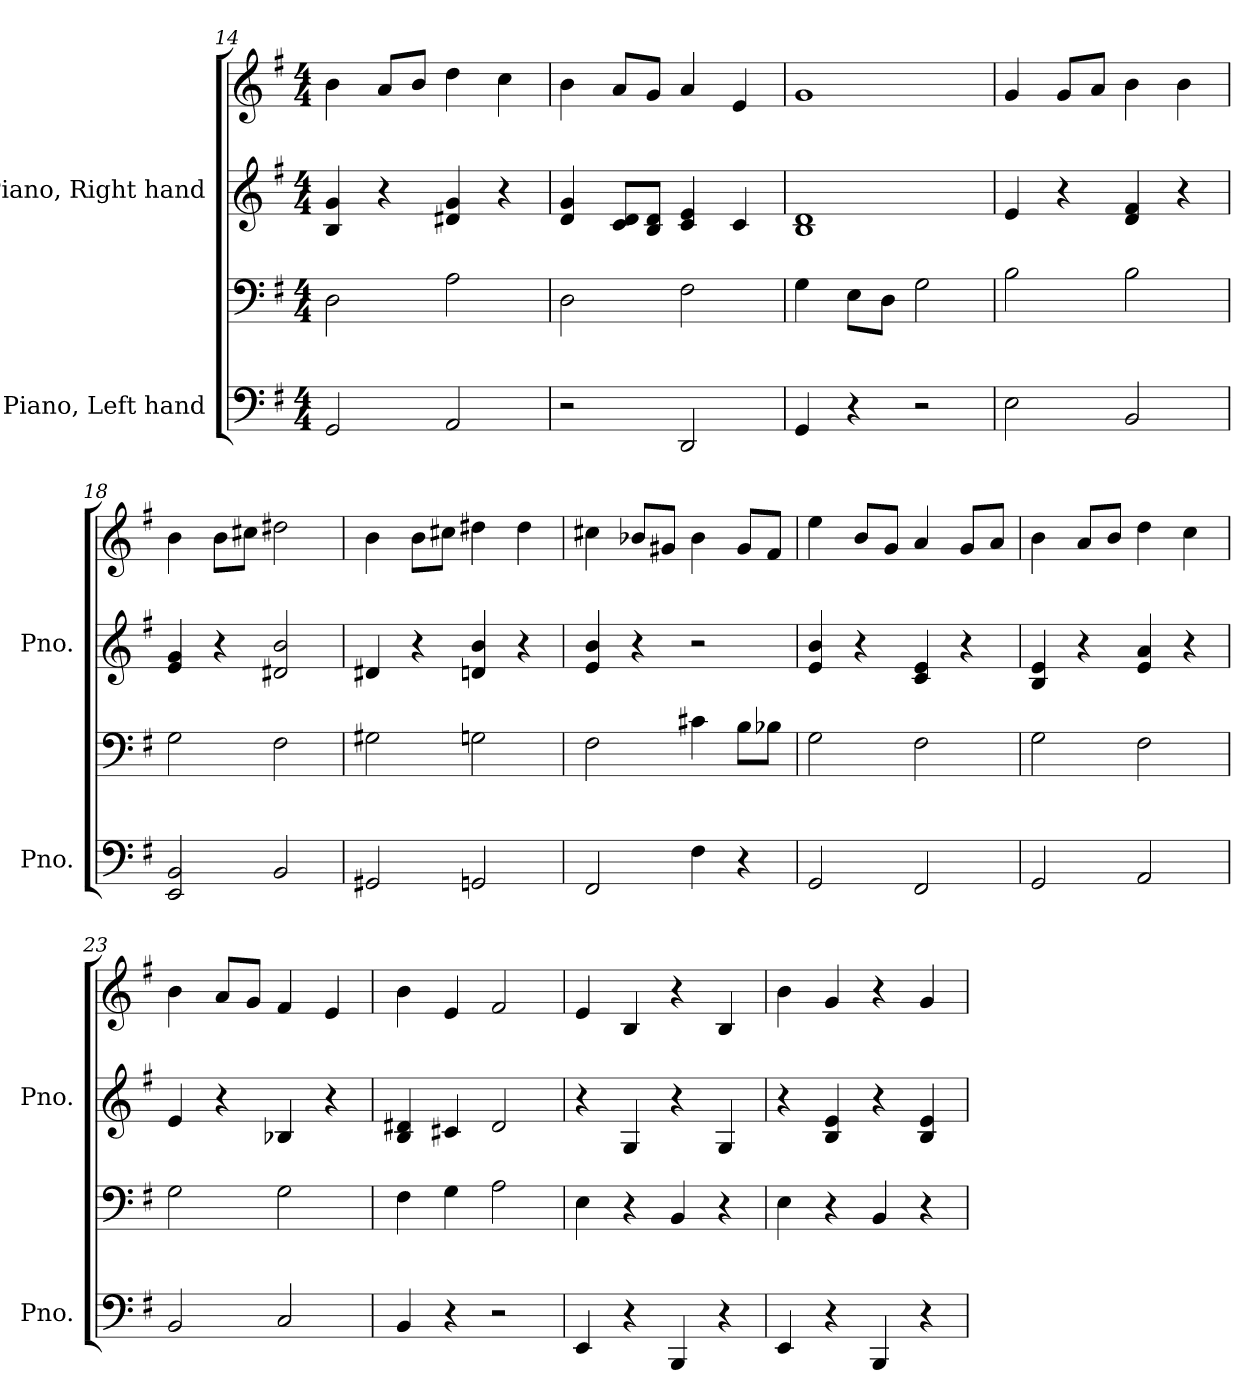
**kern	**kern	**kern	**kern
*part2	*part2	*part1	*part1
*staff4	*staff3	*staff2	*staff1
*I"Piano, Left hand	*	*I"Piano, Right hand	*
*I'Pno.	*	*I'Pno.	*
*clefF4	*clefF4	*clefG2	*clefG2
*k[f#]	*k[f#]	*k[f#]	*k[f#]
*M4/4	*M4/4	*M4/4	*M4/4
=14	=14	=14	=14
2GG/	2D\	4B/ 4g/	4b\
.	.	4r	8a/L
.	.	.	8b/J
2AA/	2A\	4d#X/ 4g/	4dd\
.	.	4r	4cc\
=15	=15	=15	=15
2r	2D\	4d/ 4g/	4b\
.	.	8c/ 8d/L	8a/L
.	.	8B/ 8d/J	8g/J
2DD/	2F#\	4c/ 4e/	4a/
.	.	4c/	4e/
=16	=16	=16	=16
4GG/	4G\	1B 1d	1g
4r	8E\L	.	.
.	8D\J	.	.
2r	2G\	.	.
!!LO:PB:g=z
=17	=17	=17	=17
2E\	2B\	4e/	4g/
.	.	4r	8g/L
.	.	.	8a/J
2BB/	2B\	4d/ 4f#/	4b\
.	.	4r	4b\
=18	=18	=18	=18
2EE/ 2BB/	2G\	4e/ 4g/	4b\
.	.	4r	8b\L
.	.	.	8cc#X\J
2BB/	2F#\	2d#X/ 2b/	2dd#X\
=19	=19	=19	=19
2GG#X/	2G#X\	4d#X/	4b\
.	.	4r	8b\L
.	.	.	8cc#X\J
2GGn/	2Gn\	4dn/ 4b/	4dd#X\
.	.	4r	4dd#\
=20	=20	=20	=20
2FF#/	2F#\	4e/ 4b/	4cc#X\
.	.	4r	8b-X/L
.	.	.	8g#X/J
4F#\	4c#X\	2r	4b-\
4r	8B\L	.	8g#/L
.	8B-X\J	.	8f#/J
=21	=21	=21	=21
2GG/	2G\	4e/ 4b/	4ee\
.	.	4r	8b/L
.	.	.	8g/J
2FF#/	2F#\	4c/ 4e/	4a/
.	.	4r	8g/L
.	.	.	8a/J
=22	=22	=22	=22
2GG/	2G\	4B/ 4e/	4b\
.	.	4r	8a/L
.	.	.	8b/J
2AA/	2F#\	4e/ 4a/	4dd\
.	.	4r	4cc\
!!LO:LB:g=z
=23	=23	=23	=23
2BB/	2G\	4e/	4b\
.	.	4r	8a/L
.	.	.	8g/J
2C/	2G\	4B-X/	4f#/
.	.	4r	4e/
=24	=24	=24	=24
4BB/	4F#\	4B/ 4d#X/	4b\
4r	4G\	4c#X/	4e/
2r	2A\	2d#/	2f#/
=25	=25	=25	=25
4EE/	4E\	4r	4e/
4r	4r	4G/	4B/
4BBB/	4BB/	4r	4r
4r	4r	4G/	4B/
=26	=26	=26	=26
4EE/	4E\	4r	4b\
4r	4r	4B/ 4e/	4g/
4BBB/	4BB/	4r	4r
4r	4r	4B/ 4e/	4g/
=	=	=	=
*-	*-	*-	*-
